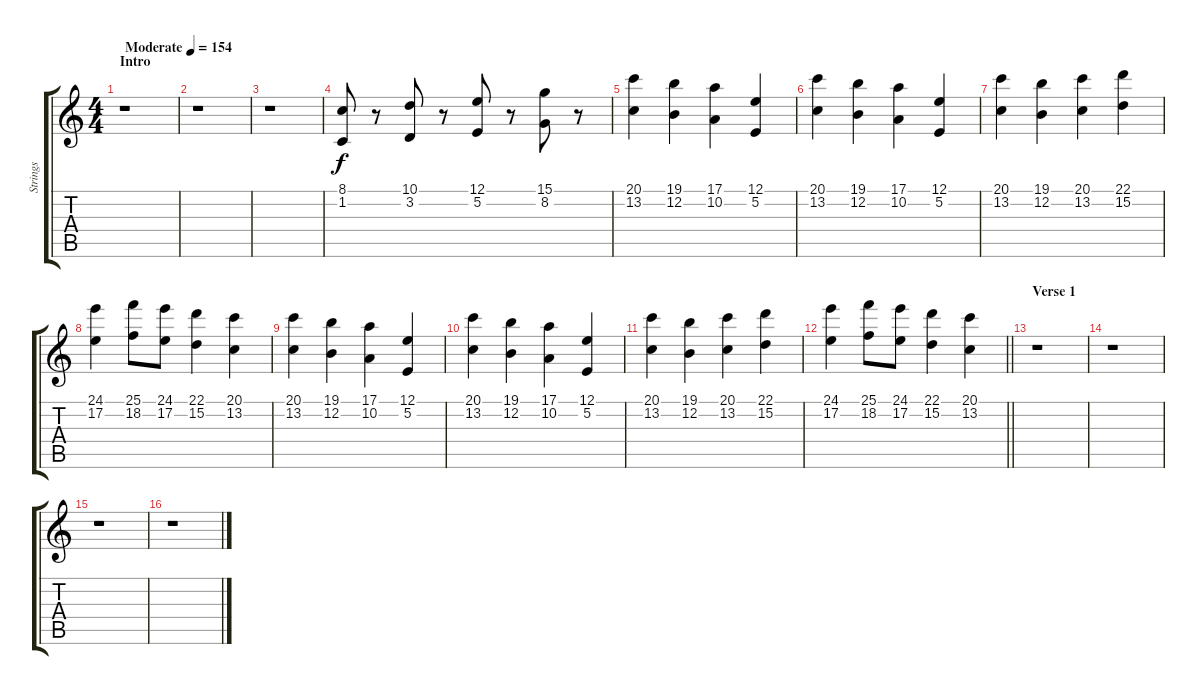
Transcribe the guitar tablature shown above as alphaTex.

\track ("Strings" "Strings") {instrument stringensemble1}
\staff {score tabs}
\tuning (E4 B3 G3 D3 A2 E2) {hide}
\ts (4 4)
\section ("" "Intro")
\tempo (154 "Moderate")
\clef g2
\ks c
r.1{dy f instrument stringensemble1} |
r.1 |
r.1 |
(8.1 1.2).8 r.8 (10.1 3.2).8 r.8 (12.1 5.2).8 r.8 (15.1 8.2).8 r.8 |
(20.1 13.2).4 (19.1 12.2).4 (17.1 10.2).4 (12.1 5.2).4 |
(20.1 13.2).4 (19.1 12.2).4 (17.1 10.2).4 (12.1 5.2).4 |
(20.1 13.2).4 (19.1 12.2).4 (20.1 13.2).4 (22.1 15.2).4 |
(24.1 17.2).4 (25.1 18.2).8 (24.1 17.2).8 (22.1 15.2).4 (20.1 13.2).4 |
(20.1 13.2).4 (19.1 12.2).4 (17.1 10.2).4 (12.1 5.2).4 |
(20.1 13.2).4 (19.1 12.2).4 (17.1 10.2).4 (12.1 5.2).4 |
(20.1 13.2).4 (19.1 12.2).4 (20.1 13.2).4 (22.1 15.2).4 |
\barLineRight lightlight
(24.1 17.2).4 (25.1 18.2).8 (24.1 17.2).8 (22.1 15.2).4 (20.1 13.2).4 |
\section ("" "Verse 1")
r.1 |
r.1 |
r.1 |
r.1
